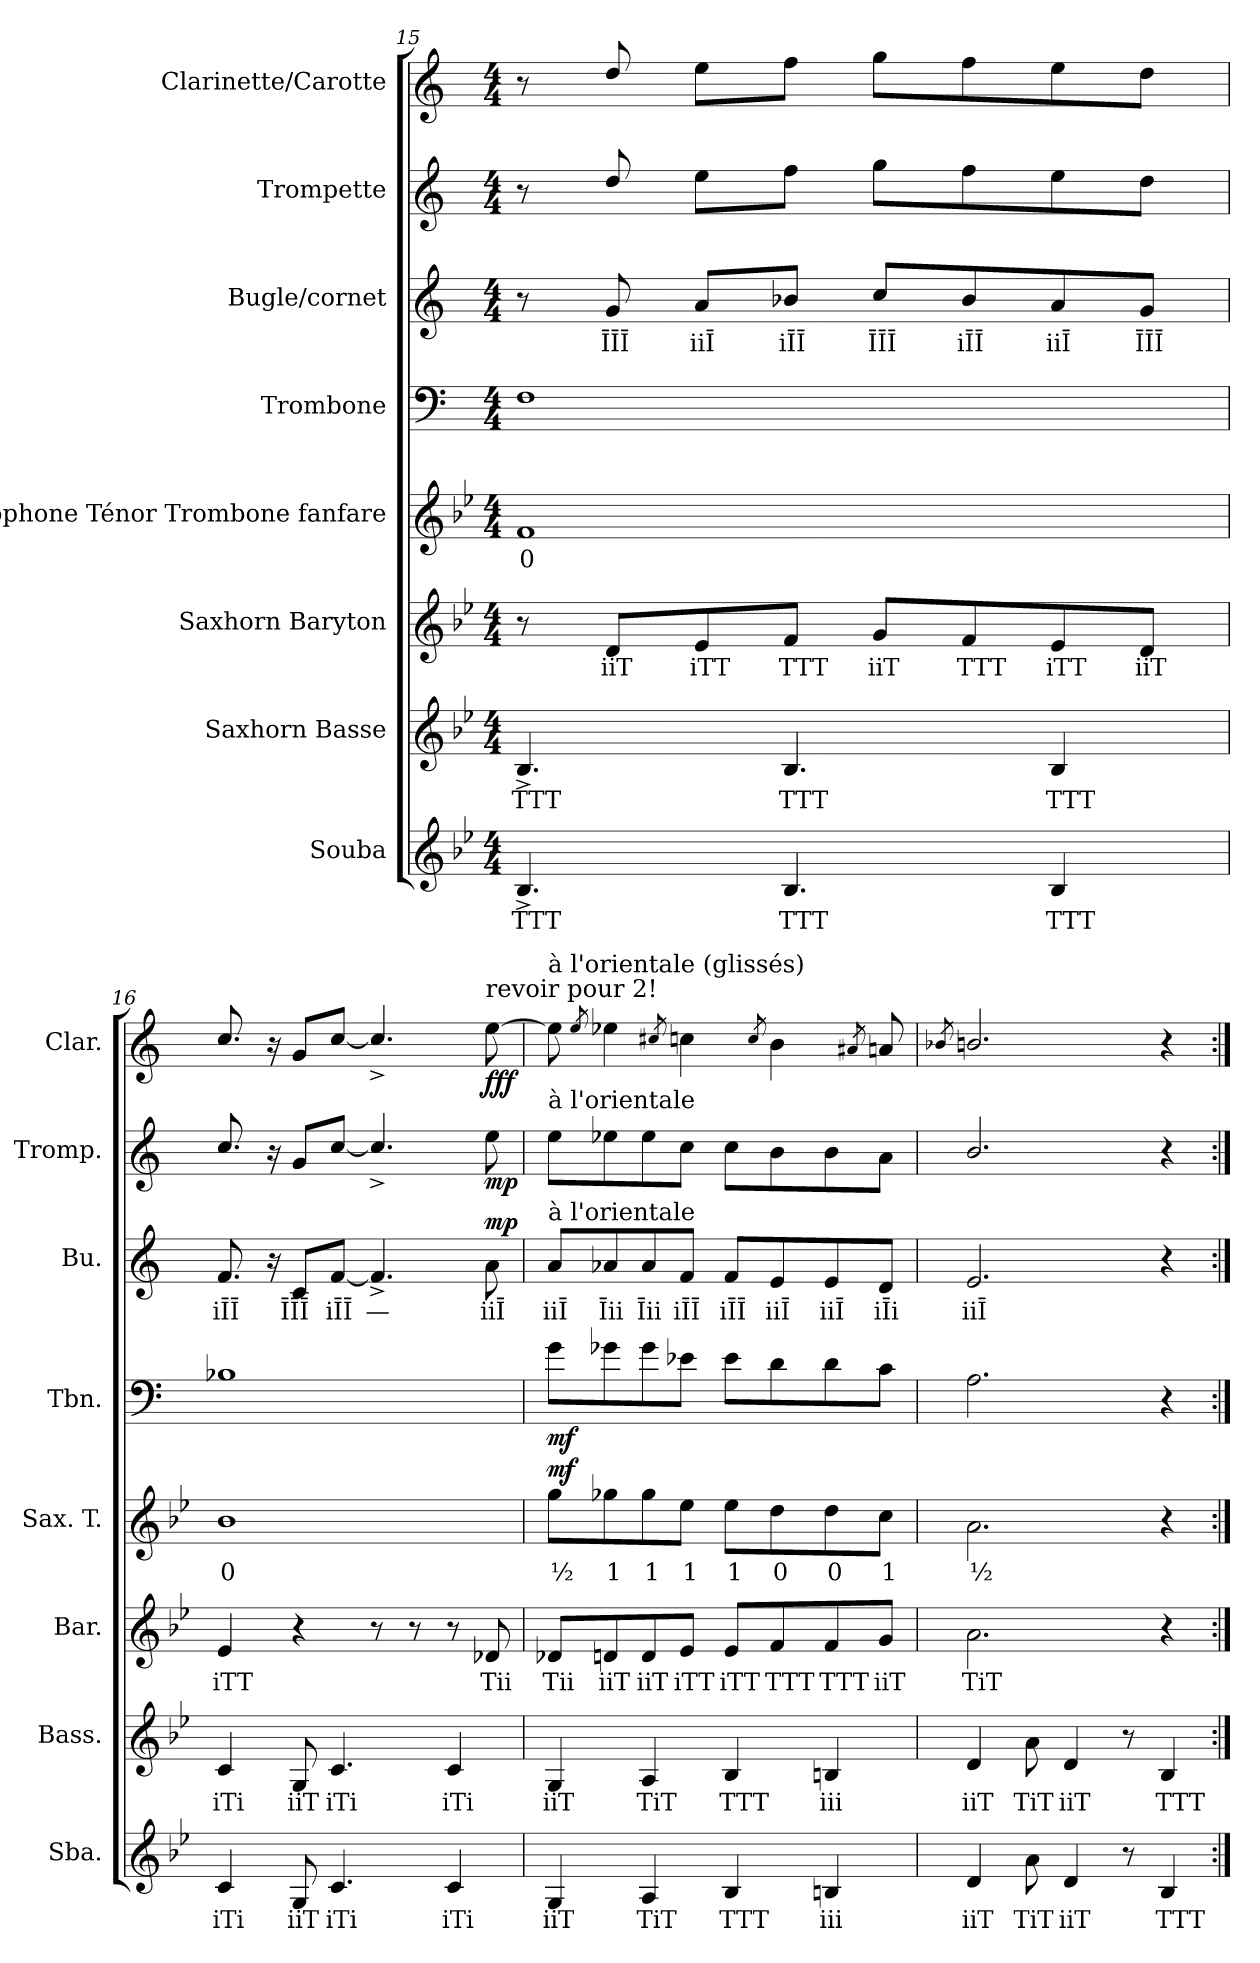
**kern	**text	**kern	**text	**kern	**text	**kern	**text	**dynam	**kern	**dynam	**kern	**text	**dynam	**kern	**dynam	**kern	**dynam
*part8	*part8	*part7	*part7	*part6	*part6	*part5	*part5	*part5	*part4	*part4	*part3	*part3	*part3	*part2	*part2	*part1	*part1
*staff8	*staff8	*staff7	*staff7	*staff6	*staff6	*staff5	*staff5	*staff5	*staff4	*staff4	*staff3	*staff3	*staff3	*staff2	*staff2	*staff1	*staff1
*I"Souba	*	*I"Saxhorn Basse	*	*I"Saxhorn Baryton	*	*I"Saxophone Ténor Trombone fanfare	*	*	*I"Trombone	*	*I"Bugle/cornet	*	*	*I"Trompette	*	*I"Clarinette/Carotte	*
*I'Sba.	*	*I'Bass.	*	*I'Bar.	*	*I'Sax. T.	*	*	*I'Tbn.	*	*I'Bu.	*	*	*I'Tromp.	*	*I'Clar.	*
!!LO:PB:g=z
*clefG2	*	*clefG2	*	*clefG2	*	*clefG2	*	*	*clefF4	*	*clefG2	*	*	*clefG2	*	*clefG2	*
*ITrd15c26	*	*ITrd8c14	*	*ITrd8c14	*	*ITrd8c14	*	*	*	*	*ITrd1c2	*	*	*ITrd1c2	*	*ITrd1c2	*
*k[b-e-]	*	*k[b-e-]	*	*k[b-e-]	*	*k[b-e-]	*	*	*k[]	*	*k[b-e-]	*	*	*k[b-e-]	*	*k[b-e-]	*
*M4/4	*	*M4/4	*	*M4/4	*	*M4/4	*	*	*M4/4	*	*M4/4	*	*	*M4/4	*	*M4/4	*
=15	=15	=15	=15	=15	=15	=15	=15	=15	=15	=15	=15	=15	=15	=15	=15	=15	=15
!	!LO:LY:b	!	!LO:LY:b	!	!	!	!LO:LY:b	!	!	!	!	!	!	!	!	!	!
4.BBB-^/	TTT	4.BB-^/	TTT	8r	.	1F	0	.	1F	.	8r	.	.	8r	.	8r	.
!	!	!	!	!	!LO:LY:b	!	!	!	!	!	!	!LO:LY:b	!	!	!	!	!
.	.	.	.	8D/L	iiT	.	.	.	.	.	8f/	ĪĪĪ	.	8cc/	.	8cc/	.
!	!	!	!	!	!LO:LY:b	!	!	!	!	!	!	!LO:LY:b	!	!	!	!	!
.	.	.	.	8E-/	iTT	.	.	.	.	.	8g/L	iiĪ	.	8dd\L	.	8dd\L	.
!	!LO:LY:b	!	!LO:LY:b	!	!LO:LY:b	!	!	!	!	!	!	!LO:LY:b	!	!	!	!	!
4.BBB-/	TTT	4.BB-/	TTT	8F/J	TTT	.	.	.	.	.	8a-X/J	iĪĪ	.	8ee-\J	.	8ee-\J	.
!	!	!	!	!	!LO:LY:b	!	!	!	!	!	!	!LO:LY:b	!	!	!	!	!
.	.	.	.	8G/L	iiT	.	.	.	.	.	8b-/L	ĪĪĪ	.	8ff\L	.	8ff\L	.
!	!	!	!	!	!LO:LY:b	!	!	!	!	!	!	!LO:LY:b	!	!	!	!	!
.	.	.	.	8F/	TTT	.	.	.	.	.	8a-/	iĪĪ	.	8ee-\	.	8ee-\	.
!	!LO:LY:b	!	!LO:LY:b	!	!LO:LY:b	!	!	!	!	!	!	!LO:LY:b	!	!	!	!	!
4BBB-/	TTT	4BB-/	TTT	8E-/	iTT	.	.	.	.	.	8g/	iiĪ	.	8dd\	.	8dd\	.
!	!	!	!	!	!LO:LY:b	!	!	!	!	!	!	!LO:LY:b	!	!	!	!	!
.	.	.	.	8D/J	iiT	.	.	.	.	.	8f/J	ĪĪĪ	.	8cc\J	.	8cc\J	.
=16	=16	=16	=16	=16	=16	=16	=16	=16	=16	=16	=16	=16	=16	=16	=16	=16	=16
!	!LO:LY:b	!	!LO:LY:b	!	!LO:LY:b	!	!LO:LY:b	!	!	!	!	!LO:LY:b	!	!	!	!	!
4CC/	iTi	4C/	iTi	4E-/	iTT	1B-	0	.	1B-X	.	8.e-/	iĪĪ	.	8.b-/	.	8.b-/	.
.	.	.	.	.	.	.	.	.	.	.	16r	.	.	16r	.	16r	.
!	!LO:LY:b	!	!LO:LY:b	!	!	!	!	!	!	!	!	!LO:LY:b	!	!	!	!	!
8GGG/	iiT	8GG/	iiT	4r	.	.	.	.	.	.	8B-/L	ĪĪĪ	.	8f/L	.	8f/L	.
!	!LO:LY:b	!	!LO:LY:b	!	!	!	!	!	!	!	!	!LO:LY:b	!	!	!	!	!
4.CC/	iTi	4.C/	iTi	.	.	.	.	.	.	.	[8e-/J	iĪĪ	.	[8b-/J	.	[8b-/J	.
!	!	!	!	!	!	!	!	!	!	!	!	!LO:LY:b	!	!	!	!	!
.	.	.	.	8r	.	.	.	.	.	.	4.e-^/]	—	.	4.b-^/]	.	4.b-^/]	.
.	.	.	.	8r	.	.	.	.	.	.	.	.	.	.	.	.	.
!	!LO:LY:b	!	!LO:LY:b	!	!	!	!	!	!	!	!	!	!	!	!	!	!
4CC/	iTi	4C/	iTi	8r	.	.	.	.	.	.	.	.	.	.	.	.	.
!	!	!	!	!	!	!	!	!	!	!	!	!	!	!	!	!LO:TX:a:t=revoir pour 2!	!
!	!	!	!	!	!LO:LY:b	!	!	!	!	!	!	!LO:LY:b	!LO:DY:b	!	!LO:DY:b	!	!LO:DY:b
.	.	.	.	8D-X/	Tii	.	.	.	.	.	8g\	iiĪ	mp	8dd\	mp	[8dd\	fff
!!LO:PB:g=z
=17	=17	=17	=17	=17	=17	=17	=17	=17	=17	=17	=17	=17	=17	=17	=17	=17	=17
!	!	!	!	!	!	!	!	!	!	!	!	!	!	!	!	!LO:TX:a:t=à  l'orientale (glissés)	!
!	!	!	!	!	!	!	!	!	!	!	!	!	!	!LO:TX:a:t=à  l'orientale	!	!	!
!	!	!	!	!	!	!	!	!	!	!	!LO:TX:a:t=à  l'orientale	!	!	!	!	!	!
!	!LO:LY:b	!	!LO:LY:b	!	!LO:LY:b	!	!LO:LY:b	!LO:DY:b	!	!LO:DY:b	!	!LO:LY:b	!	!	!	!	!
4GGG/	iiT	4GG/	iiT	8D-X/L	Tii	8g\L	½	mf	8g\L	mf	8g/L	iiĪ	.	8dd\L	.	8dd\]	.
.	.	.	.	.	.	.	.	.	.	.	.	.	.	.	.	8qdd/	.
!	!	!	!	!	!LO:LY:b	!	!LO:LY:b	!	!	!	!	!LO:LY:b	!	!	!	!	!
.	.	.	.	8Dn/	iiT	8g-X\	1	.	8g-X\	.	8g-X/	Īii	.	8dd-X\	.	4dd-X\	.
!	!LO:LY:b	!	!LO:LY:b	!	!LO:LY:b	!	!LO:LY:b	!	!	!	!	!LO:LY:b	!	!	!	!	!
4AAA/	TiT	4AA/	TiT	8D/	iiT	8g-\	1	.	8g-\	.	8g-/	Īii	.	8dd-\	.	.	.
.	.	.	.	.	.	.	.	.	.	.	.	.	.	.	.	8qbn/	.
!	!	!	!	!	!LO:LY:b	!	!LO:LY:b	!	!	!	!	!LO:LY:b	!	!	!	!	!
.	.	.	.	8E-/J	iTT	8e-\J	1	.	8e-X\J	.	8e-/J	iĪĪ	.	8b-\J	.	4b-X\	.
!	!LO:LY:b	!	!LO:LY:b	!	!LO:LY:b	!	!LO:LY:b	!	!	!	!	!LO:LY:b	!	!	!	!	!
4BBB-/	TTT	4BB-/	TTT	8E-/L	iTT	8e-\L	1	.	8e-\L	.	8e-/L	iĪĪ	.	8b-\L	.	.	.
.	.	.	.	.	.	.	.	.	.	.	.	.	.	.	.	8qb-/	.
!	!	!	!	!	!LO:LY:b	!	!LO:LY:b	!	!	!	!	!LO:LY:b	!	!	!	!	!
.	.	.	.	8F/	TTT	8d\	0	.	8d\	.	8d/	iiĪ	.	8a\	.	4a\	.
!	!LO:LY:b	!	!LO:LY:b	!	!LO:LY:b	!	!LO:LY:b	!	!	!	!	!LO:LY:b	!	!	!	!	!
4BBBn/	iii	4BBn/	iii	8F/	TTT	8d\	0	.	8d\	.	8d/	iiĪ	.	8a\	.	.	.
.	.	.	.	.	.	.	.	.	.	.	.	.	.	.	.	8qg#X/	.
!	!	!	!	!	!LO:LY:b	!	!LO:LY:b	!	!	!	!	!LO:LY:b	!	!	!	!	!
.	.	.	.	8G/J	iiT	8c\J	1	.	8c\J	.	8c/J	iĪi	.	8g\J	.	8gn/	.
=18	=18	=18	=18	=18	=18	=18	=18	=18	=18	=18	=18	=18	=18	=18	=18	=18	=18
.	.	.	.	.	.	.	.	.	.	.	.	.	.	.	.	8qa-X/	.
!	!LO:LY:b	!	!LO:LY:b	!	!LO:LY:b	!	!LO:LY:b	!	!	!	!	!LO:LY:b	!	!	!	!	!
4DD/	iiT	4D/	iiT	2.A\	TiT	2.A\	½	.	2.A\	.	2.d/	iiĪ	.	2.a/	.	2.an/	.
!	!LO:LY:b	!	!LO:LY:b	!	!	!	!	!	!	!	!	!	!	!	!	!	!
8AA\	TiT	8A\	TiT	.	.	.	.	.	.	.	.	.	.	.	.	.	.
!	!LO:LY:b	!	!LO:LY:b	!	!	!	!	!	!	!	!	!	!	!	!	!	!
4DD/	iiT	4D/	iiT	.	.	.	.	.	.	.	.	.	.	.	.	.	.
8r	.	8r	.	.	.	.	.	.	.	.	.	.	.	.	.	.	.
!	!LO:LY:b	!	!LO:LY:b	!	!	!	!	!	!	!	!	!	!	!	!	!	!
4BBB-/	TTT	4BB-/	TTT	4r	.	4r	.	.	4r	.	4r	.	.	4r	.	4r	.
=:|!	=:|!	=:|!	=:|!	=:|!	=:|!	=:|!	=:|!	=:|!	=:|!	=:|!	=:|!	=:|!	=:|!	=:|!	=:|!	=:|!	=:|!
*-	*-	*-	*-	*-	*-	*-	*-	*-	*-	*-	*-	*-	*-	*-	*-	*-	*-
